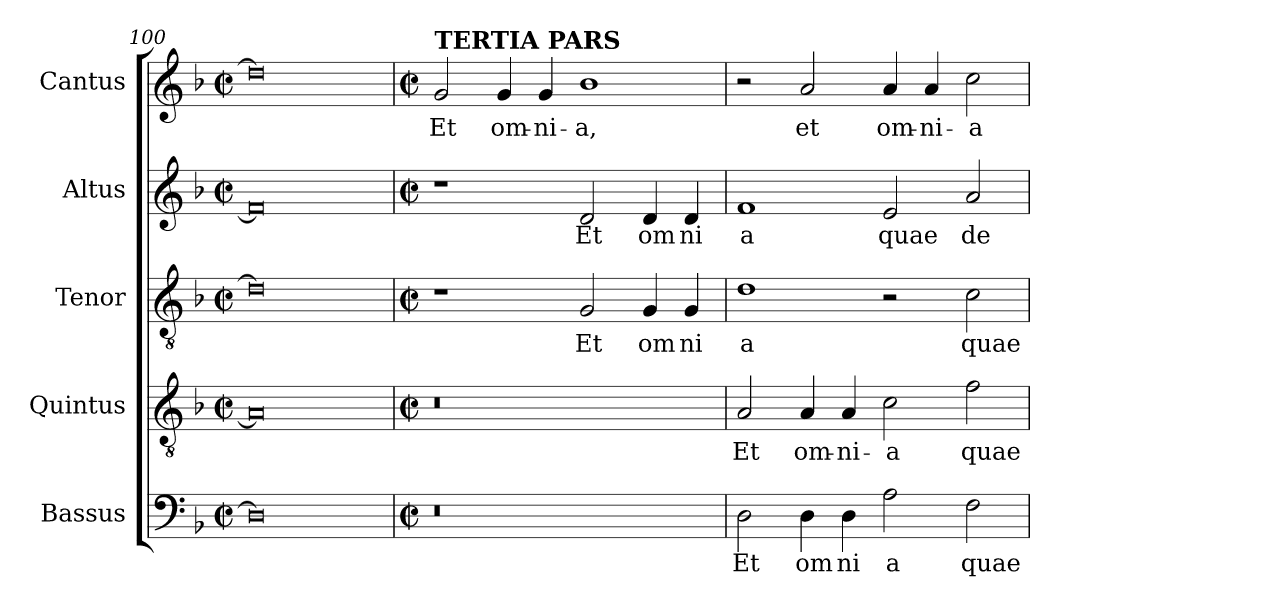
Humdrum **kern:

**kern	**text	**kern	**text	**kern	**text	**kern	**text	**kern	**text
*part5	*part5	*part4	*part4	*part3	*part3	*part2	*part2	*part1	*part1
*staff5	*staff5	*staff4	*staff4	*staff3	*staff3	*staff2	*staff2	*staff1	*staff1
*I"Bassus	*	*I"Quintus	*	*I"Tenor	*	*I"Altus	*	*I"Cantus	*
*clefF4	*	*clefGv2	*	*clefGv2	*	*clefG2	*	*clefG2	*
*k[b-]	*	*k[b-]	*	*k[b-]	*	*k[b-]	*	*k[b-]	*
*F:	*	*F:	*	*F:	*	*F:	*	*F:	*
*M2/2	*	*M2/2	*	*M2/2	*	*M2/2	*	*M2/2	*
*met(c|)	*	*met(c|)	*	*met(c|)	*	*met(c|)	*	*met(c|)	*
=100	=100	=100	=100	=100	=100	=100	=100	=100	=100
0D]	.	0A]	.	0d]	.	0f#]	.	0dd]	.
!!LO:LB:g=z
=101	=101!	=101	=101!	=101	=101!	=101	=101!	=101!	=101!
*M2/2	*	*M2/2	*	*M2/2	*	*M2/2	*	*M2/2	*
*met(c|)	*	*met(c|)	*	*met(c|)	*	*met(c|)	*	*met(c|)	*
!	!	!	!	!	!	!	!	!LO:TX:a:B:t=TERTIA PARS	!
!	!	!	!	!	!	!	!	!	!LO:LY:b:cj
0r	.	0r	.	1r	.	1r	.	2g/	Et
!	!	!	!	!	!	!	!	!	!LO:LY:b:cj
.	.	.	.	.	.	.	.	4g/	om-
!	!	!	!	!	!	!	!	!	!LO:LY:b:cj
.	.	.	.	.	.	.	.	4g/	-ni-
!	!	!	!	!	!LO:LY:b:cj	!	!LO:LY:b:cj	!	!LO:LY:b:cj
.	.	.	.	2G/	Et	2d/	Et	1b-	-a,
!	!	!	!	!	!LO:LY:b:cj	!	!LO:LY:b:cj	!	!
.	.	.	.	4G/	om	4d/	om	.	.
!	!	!	!	!	!LO:LY:b:cj	!	!LO:LY:b:cj	!	!
.	.	.	.	4G/	ni	4d/	ni	.	.
=102	=102	=102	=102	=102	=102	=102	=102	=102	=102
!	!LO:LY:b:cj	!	!LO:LY:b:cj	!	!LO:LY:b:cj	!	!LO:LY:b:cj	!	!
2D\	Et	2A/	Et	1d	a	1f	a	2r	.
!	!LO:LY:b:cj	!	!LO:LY:b:cj	!	!	!	!	!	!LO:LY:b:cj
4D\	om	4A/	om-	.	.	.	.	2a/	et
!	!LO:LY:b:cj	!	!LO:LY:b:cj	!	!	!	!	!	!
4D\	ni	4A/	-ni-	.	.	.	.	.	.
!	!LO:LY:b:cj	!	!LO:LY:b:cj	!	!	!	!LO:LY:b:cj	!	!LO:LY:b:cj
2A\	a	2c\	-a	2r	.	2e/	quae	4a/	om-
!	!	!	!	!	!	!	!	!	!LO:LY:b:cj
.	.	.	.	.	.	.	.	4a/	-ni-
!	!LO:LY:b:cj	!	!LO:LY:b:cj	!	!LO:LY:b:cj	!	!LO:LY:b:cj	!	!LO:LY:b:cj
2F\	quae	2f\	quae	2c\	quae	2a/	de	2cc\	-a
=	=	=	=	=	=	=	=	=	=
*-	*-	*-	*-	*-	*-	*-	*-	*-	*-
